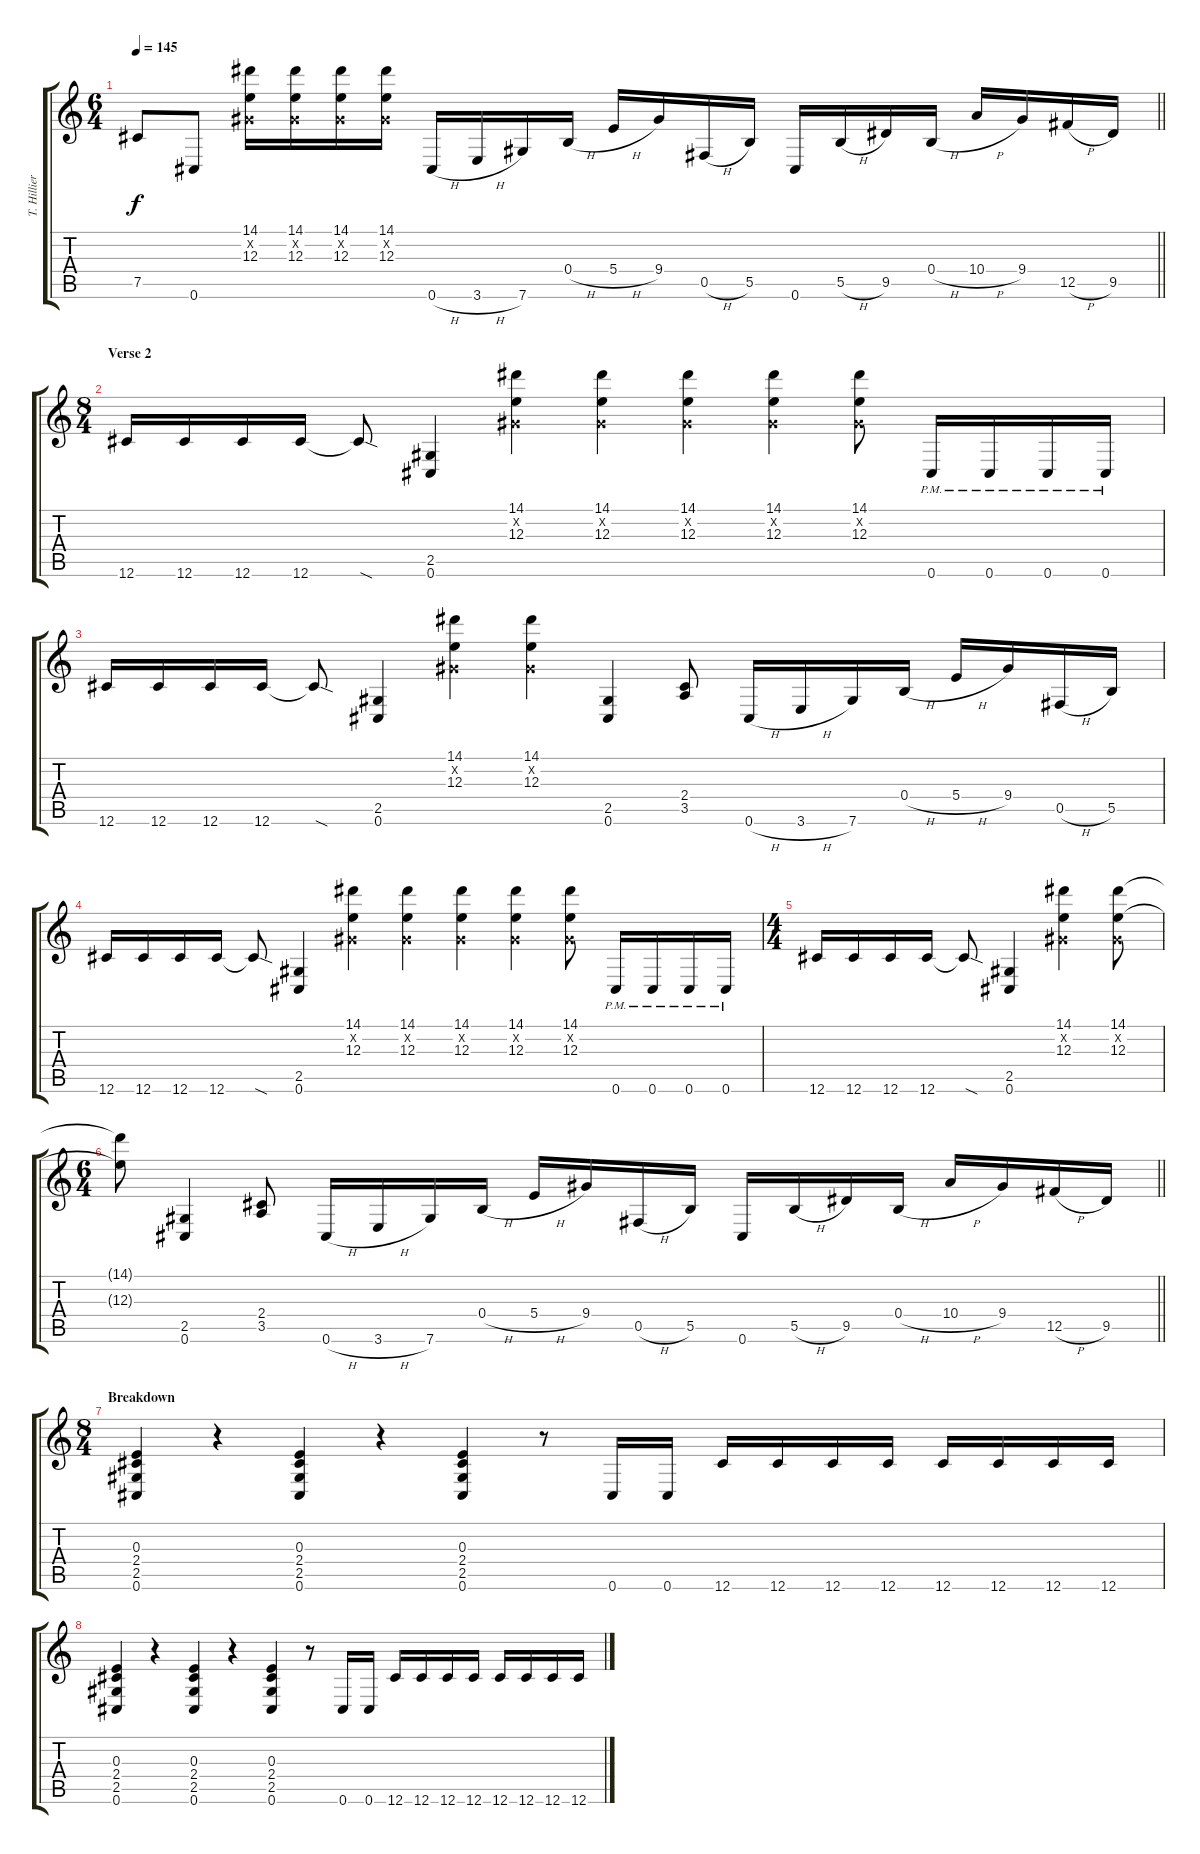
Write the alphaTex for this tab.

\track ("T. Hillier-Brook" "T. Hillier") {instrument distortionguitar}
\staff {score tabs}
\tuning (Db4 Ab3 E3 B2 Gb2 Db2) {hide}
\ts (6 4)
\tempo 145
\clef g2
\barLineRight lightlight
\ks c
7.5.8{dy f} 0.6.8 (14.1 0.2{x} 12.3).16 (14.1 0.2{x} 12.3).16 (14.1 0.2{x} 12.3).16 (14.1 0.2{x} 12.3).16 0.6{h}.16 3.6{h}.16 7.6.16 0.4{h}.16 5.4{h}.16 9.4.16 0.5{h}.16 5.5.16 0.6.16 5.5{h}.16 9.5.16 0.4{h}.16 10.4{h}.16 9.4.16 12.5{h}.16 9.5.16 |
\ts (8 4)
\section ("" "Verse 2")
12.6.16 12.6.16 12.6.16 12.6.16 12.6{sod t}.8 (2.5 0.6).4 (14.1 0.2{x} 12.3).4 (14.1 0.2{x} 12.3).4 (14.1 0.2{x} 12.3).4 (14.1 0.2{x} 12.3).4 (14.1 0.2{x} 12.3).8 0.6{pm}.16 0.6{pm}.16 0.6{pm}.16 0.6{pm}.16 |
12.6.16 12.6.16 12.6.16 12.6.16 12.6{sod t}.8 (2.5 0.6).4 (14.1 0.2{x} 12.3).4 (14.1 0.2{x} 12.3).4 (2.5 0.6).4 (2.4 3.5).8 0.6{h}.16 3.6{h}.16 7.6.16 0.4{h}.16 5.4{h}.16 9.4.16 0.5{h}.16 5.5.16 |
12.6.16 12.6.16 12.6.16 12.6.16 12.6{sod t}.8 (2.5 0.6).4 (14.1 0.2{x} 12.3).4 (14.1 0.2{x} 12.3).4 (14.1 0.2{x} 12.3).4 (14.1 0.2{x} 12.3).4 (14.1 0.2{x} 12.3).8 0.6{pm}.16 0.6{pm}.16 0.6{pm}.16 0.6{pm}.16 |
\ts (4 4)
12.6.16 12.6.16 12.6.16 12.6.16 12.6{sod t}.8 (2.5 0.6).4 (14.1 0.2{x} 12.3).4 (14.1 0.2{x} 12.3).8 |
\ts (6 4)
\barLineRight lightlight
(14.1{t} 12.3{t}).8 (2.5 0.6).4 (2.4 3.5).8 0.6{h}.16 3.6{h}.16 7.6.16 0.4{h}.16 5.4{h}.16 9.4.16 0.5{h}.16 5.5.16 0.6.16 5.5{h}.16 9.5.16 0.4{h}.16 10.4{h}.16 9.4.16 12.5{h}.16 9.5.16 |
\ts (8 4)
\section ("" "Breakdown")
(0.3 2.4 2.5 0.6).4 r.4 (0.3 2.4 2.5 0.6).4 r.4 (0.3 2.4 2.5 0.6).4 r.8 0.6.16 0.6.16 12.6.16 12.6.16 12.6.16 12.6.16 12.6.16 12.6.16 12.6.16 12.6.16 |
(0.3 2.4 2.5 0.6).4 r.4 (0.3 2.4 2.5 0.6).4 r.4 (0.3 2.4 2.5 0.6).4 r.8 0.6.16 0.6.16 12.6.16 12.6.16 12.6.16 12.6.16 12.6.16 12.6.16 12.6.16 12.6.16
